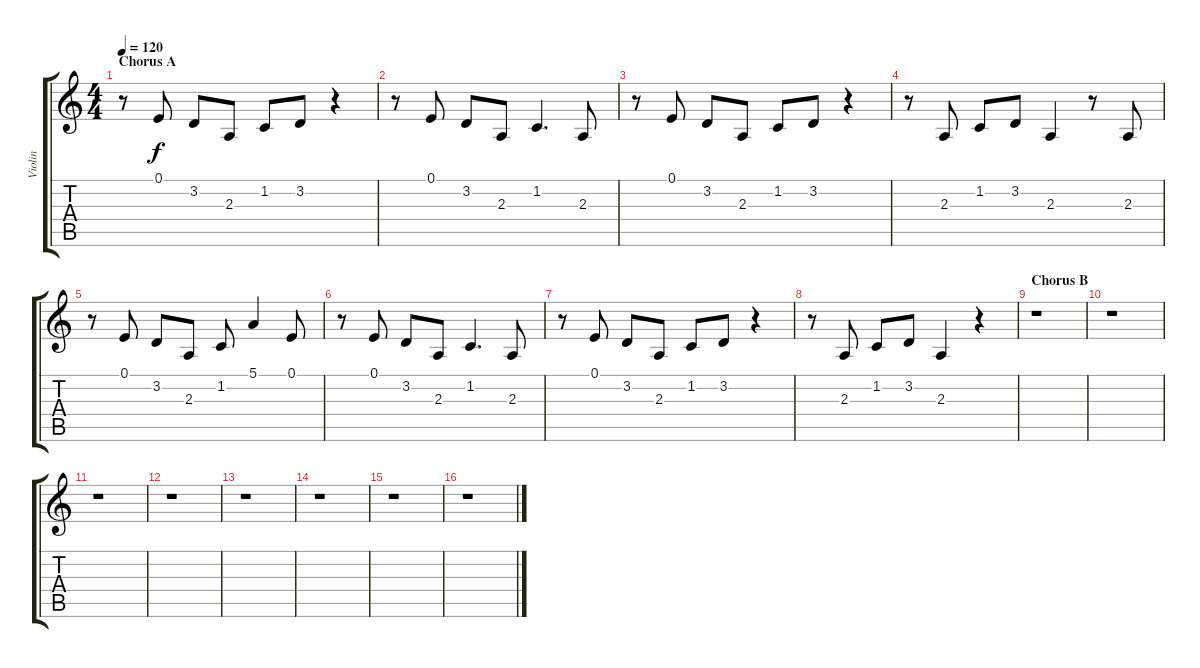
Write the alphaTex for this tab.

\track ("Violin" "Violin") {instrument violin}
\staff {score tabs}
\tuning (E4 B3 G3 D3 A2 E2) {hide}
\ts (4 4)
\section ("" "Chorus A")
\tempo 120
\clef g2
\ks c
r.8{dy f} 0.1.8 3.2.8 2.3.8 1.2.8 3.2.8 r.4 |
r.8 0.1.8 3.2.8 2.3.8 1.2.4{d} 2.3.8 |
r.8 0.1.8 3.2.8 2.3.8 1.2.8 3.2.8 r.4 |
r.8 2.3.8 1.2.8 3.2.8 2.3.4 r.8 2.3.8 |
r.8 0.1.8 3.2.8 2.3.8 1.2.8 5.1.4 0.1.8 |
r.8 0.1.8 3.2.8 2.3.8 1.2.4{d} 2.3.8 |
r.8 0.1.8 3.2.8 2.3.8 1.2.8 3.2.8 r.4 |
r.8 2.3.8 1.2.8 3.2.8 2.3.4 r.4 |
\section ("" "Chorus B")
r.1 |
r.1 |
r.1 |
r.1 |
r.1 |
r.1 |
r.1 |
r.1
